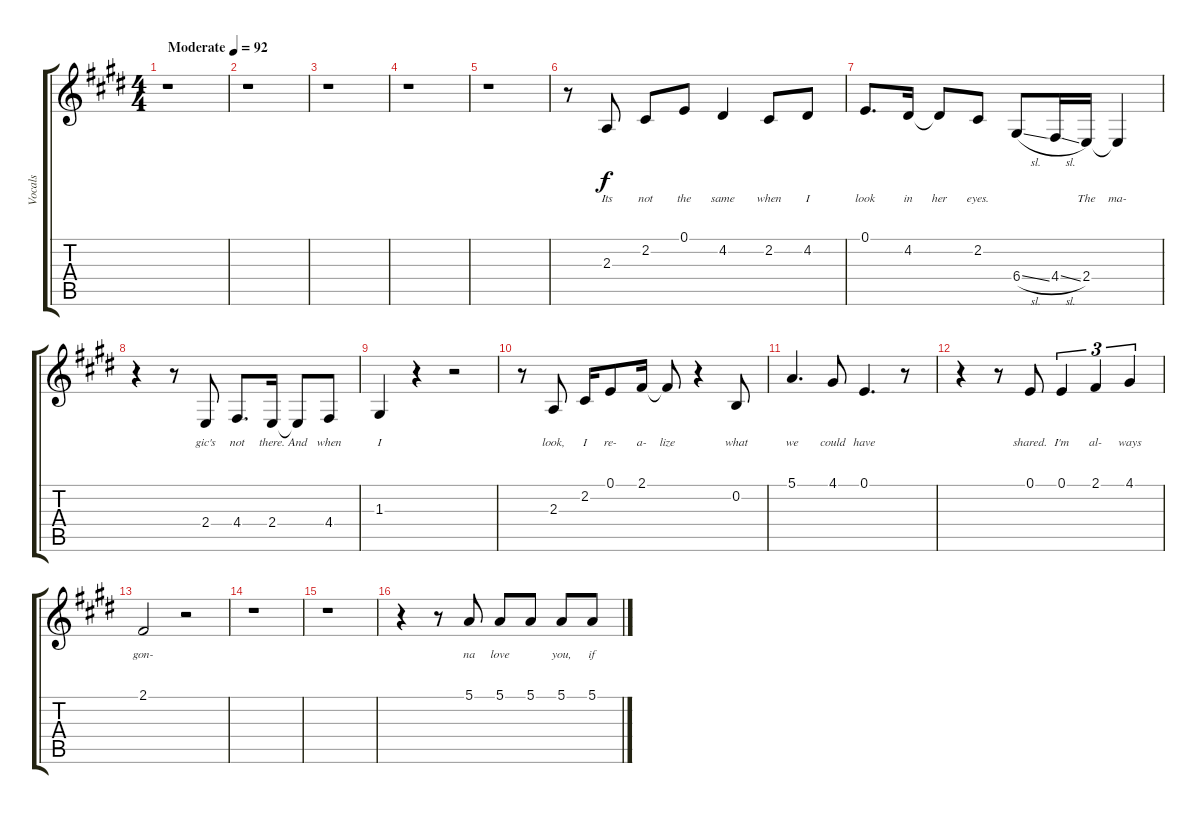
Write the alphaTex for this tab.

\track ("Vocals" "Vocals") {instrument clarinet}
\staff {score tabs}
\tuning (E4 B3 G3 D3 A2 E2) {hide}
\ts (4 4)
\tempo (92 "Moderate")
\clef g2
\ks e
r.1{dy f instrument clarinet} |
r.1 |
r.1 |
r.1 |
r.1 |
r.8 2.3.8{lyrics (0 "Its") lyrics (1 "") lyrics (2 "") lyrics (3 "") lyrics (4 "")} 2.2.8{lyrics (0 "not") lyrics (1 "") lyrics (2 "") lyrics (3 "") lyrics (4 "")} 0.1.8{lyrics (0 "the") lyrics (1 "") lyrics (2 "") lyrics (3 "") lyrics (4 "")} 4.2.4{lyrics (0 "same") lyrics (1 "") lyrics (2 "") lyrics (3 "") lyrics (4 "")} 2.2.8{lyrics (0 "when") lyrics (1 "") lyrics (2 "") lyrics (3 "") lyrics (4 "")} 4.2.8{lyrics (0 "I") lyrics (1 "") lyrics (2 "") lyrics (3 "") lyrics (4 "")} |
0.1.8{d lyrics (0 "look") lyrics (1 "") lyrics (2 "") lyrics (3 "") lyrics (4 "")} 4.2.16{lyrics (0 "in") lyrics (1 "") lyrics (2 "") lyrics (3 "") lyrics (4 "")} 4.2{t}.8{lyrics (0 "her") lyrics (1 "") lyrics (2 "") lyrics (3 "") lyrics (4 "")} 2.2.8{lyrics (0 "eyes.") lyrics (1 "") lyrics (2 "") lyrics (3 "") lyrics (4 "")} 6.4{sl}.8{lyrics (0 "") lyrics (1 "") lyrics (2 "") lyrics (3 "") lyrics (4 "")} 4.4{sl}.16{lyrics (0 "") lyrics (1 "") lyrics (2 "") lyrics (3 "") lyrics (4 "")} 2.4.16{lyrics (0 "The") lyrics (1 "") lyrics (2 "") lyrics (3 "") lyrics (4 "")} 2.4{t}.4{lyrics (0 "ma-") lyrics (1 "") lyrics (2 "") lyrics (3 "") lyrics (4 "")} |
r.4 r.8 2.4.8{lyrics (0 "gic's") lyrics (1 "") lyrics (2 "") lyrics (3 "") lyrics (4 "")} 4.4.8{d lyrics (0 "not") lyrics (1 "") lyrics (2 "") lyrics (3 "") lyrics (4 "")} 2.4.16{lyrics (0 "there.") lyrics (1 "") lyrics (2 "") lyrics (3 "") lyrics (4 "")} 2.4{t}.8{lyrics (0 "And") lyrics (1 "") lyrics (2 "") lyrics (3 "") lyrics (4 "")} 4.4.8{lyrics (0 "when") lyrics (1 "") lyrics (2 "") lyrics (3 "") lyrics (4 "")} |
1.3.4{lyrics (0 "I") lyrics (1 "") lyrics (2 "") lyrics (3 "") lyrics (4 "")} r.4 r.2 |
r.8 2.3.8{lyrics (0 "look,") lyrics (1 "") lyrics (2 "") lyrics (3 "") lyrics (4 "")} 2.2.16{lyrics (0 "I") lyrics (1 "") lyrics (2 "") lyrics (3 "") lyrics (4 "")} 0.1.8{lyrics (0 "re-") lyrics (1 "") lyrics (2 "") lyrics (3 "") lyrics (4 "")} 2.1.16{lyrics (0 "a-") lyrics (1 "") lyrics (2 "") lyrics (3 "") lyrics (4 "")} 2.1{t}.8{lyrics (0 "lize") lyrics (1 "") lyrics (2 "") lyrics (3 "") lyrics (4 "")} r.4 0.2.8{lyrics (0 "what") lyrics (1 "") lyrics (2 "") lyrics (3 "") lyrics (4 "")} |
5.1.4{d lyrics (0 "we") lyrics (1 "") lyrics (2 "") lyrics (3 "") lyrics (4 "")} 4.1.8{lyrics (0 "could") lyrics (1 "") lyrics (2 "") lyrics (3 "") lyrics (4 "")} 0.1.4{d lyrics (0 "have") lyrics (1 "") lyrics (2 "") lyrics (3 "") lyrics (4 "")} r.8 |
r.4 r.8 0.1.8{lyrics (0 "shared.") lyrics (1 "") lyrics (2 "") lyrics (3 "") lyrics (4 "")} 0.1.4{tu (3 2) lyrics (0 "I'm") lyrics (1 "") lyrics (2 "") lyrics (3 "") lyrics (4 "")} 2.1.4{tu (3 2) lyrics (0 "al-") lyrics (1 "") lyrics (2 "") lyrics (3 "") lyrics (4 "")} 4.1.4{tu (3 2) lyrics (0 "ways") lyrics (1 "") lyrics (2 "") lyrics (3 "") lyrics (4 "")} |
2.1.2{lyrics (0 "gon-") lyrics (1 "") lyrics (2 "") lyrics (3 "") lyrics (4 "")} r.2 |
r.1 |
r.1 |
r.4 r.8 5.1.8{lyrics (0 "na") lyrics (1 "") lyrics (2 "") lyrics (3 "") lyrics (4 "")} 5.1.8{lyrics (0 "love") lyrics (1 "") lyrics (2 "") lyrics (3 "") lyrics (4 "")} 5.1.8{lyrics (0 "") lyrics (1 "") lyrics (2 "") lyrics (3 "") lyrics (4 "")} 5.1.8{lyrics (0 "you,") lyrics (1 "") lyrics (2 "") lyrics (3 "") lyrics (4 "")} 5.1.8{lyrics (0 "if") lyrics (1 "") lyrics (2 "") lyrics (3 "") lyrics (4 "")}
